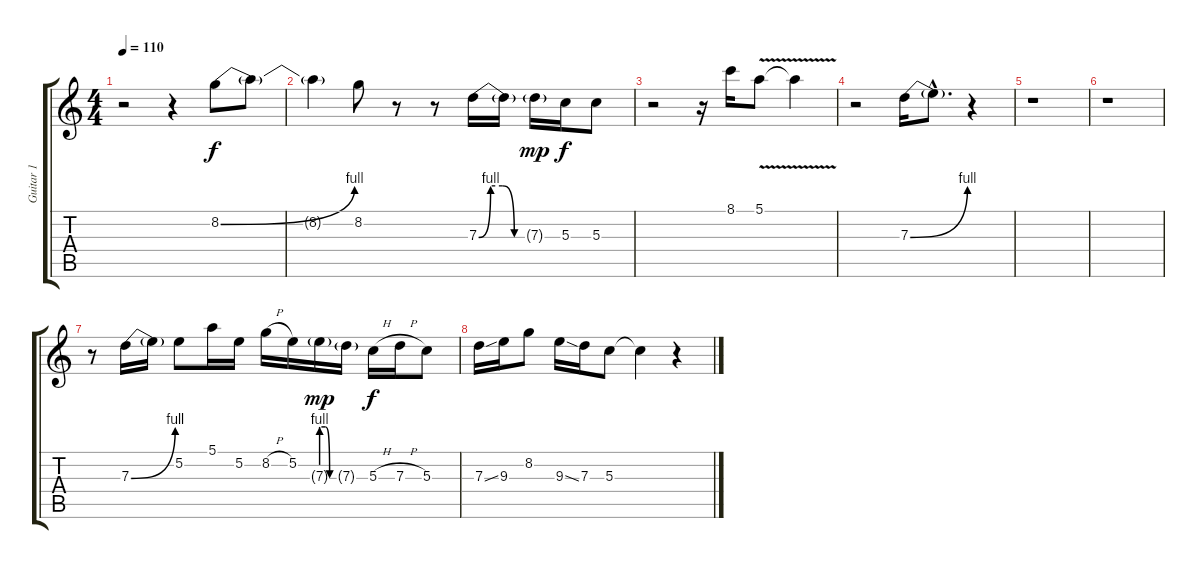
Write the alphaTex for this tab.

\track ("Guitar 1" "Guitar 1") {instrument distortionguitar}
\staff {score tabs}
\tuning (E4 B3 G3 D3 A2 E2) {hide}
\ts (4 4)
\tempo 110
\clef g2
\ks c
r.2{dy f} r.4 8.2{be (bend 0 0 60 4)}.8 8.2{t}.8 |
8.2{t}.4 8.2.8 r.8 r.8 7.3{be (custom 0 0 15 4 30 4 45 0 60 0)}.16 7.3{t}.16 7.3{g}.16{dy mp} 5.3.16{dy f} 5.3.8 |
r.2 r.16 8.1.16 5.1{v}.8 5.1{t}.4 |
r.2 7.3{be (bend 0 0 60 4)}.16 7.3{hac t}.8{d} r.4 |
r.1 |
r.1 |
r.8 7.3{be (bend 0 0 60 4)}.16 7.3{t}.16 5.2.8 5.1.16 5.2.16 8.2{h}.16 5.2.16 7.3{be (custom 0 4 20 4 40 0 60 0) g}.16{dy mp} 7.3{g}.16 5.3{h}.16{dy f} 7.3{h}.16 5.3.8 |
7.3{ss}.16 9.3.16 8.2.8 9.3{ss}.16 7.3.16 5.3.8 5.3{t}.4 r.4
